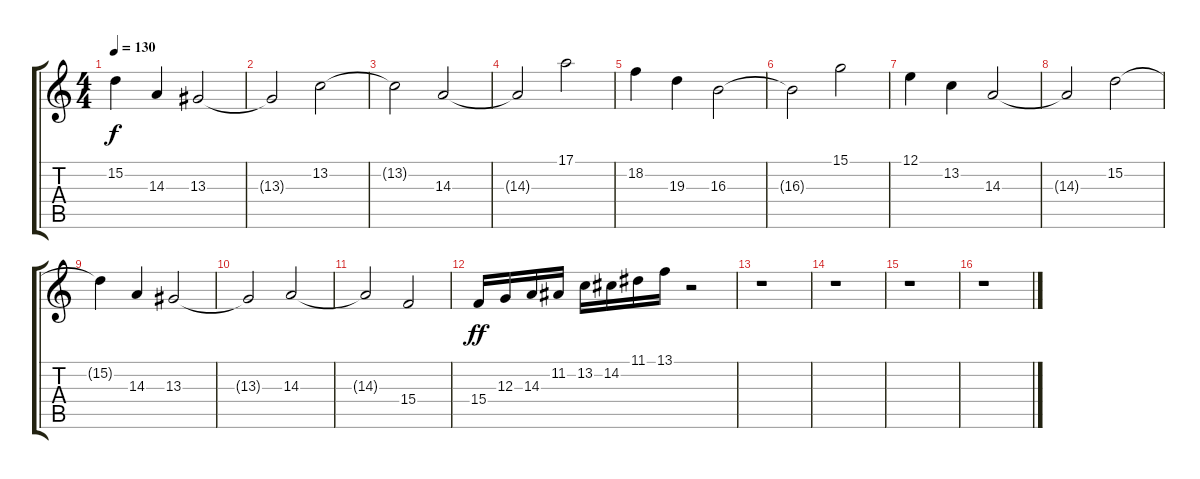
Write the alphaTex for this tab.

\track "" {instrument stringensemble1}
\staff {score tabs}
\tuning (E4 B3 G3 D3 A2 E2) {hide}
\ts (4 4)
\tempo 130
\clef g2
\ks c
15.2{t}.4{dy f} 14.3.4 13.3.2 |
13.3{t}.2 13.2.2 |
13.2{t}.2 14.3.2 |
14.3{t}.2 17.1.2 |
18.2.4 19.3.4 16.3.2 |
16.3{t}.2 15.1.2 |
12.1.4 13.2.4 14.3.2 |
14.3{t}.2 15.2.2 |
15.2{t}.4 14.3.4 13.3.2 |
13.3{t}.2 14.3.2 |
14.3{t}.2 15.4.2 |
15.4.16{dy ff} 12.3.16 14.3.16 11.2.16 13.2.16 14.2.16 11.1.16 13.1.16 r.2 |
r.1 |
r.1 |
r.1 |
r.1
